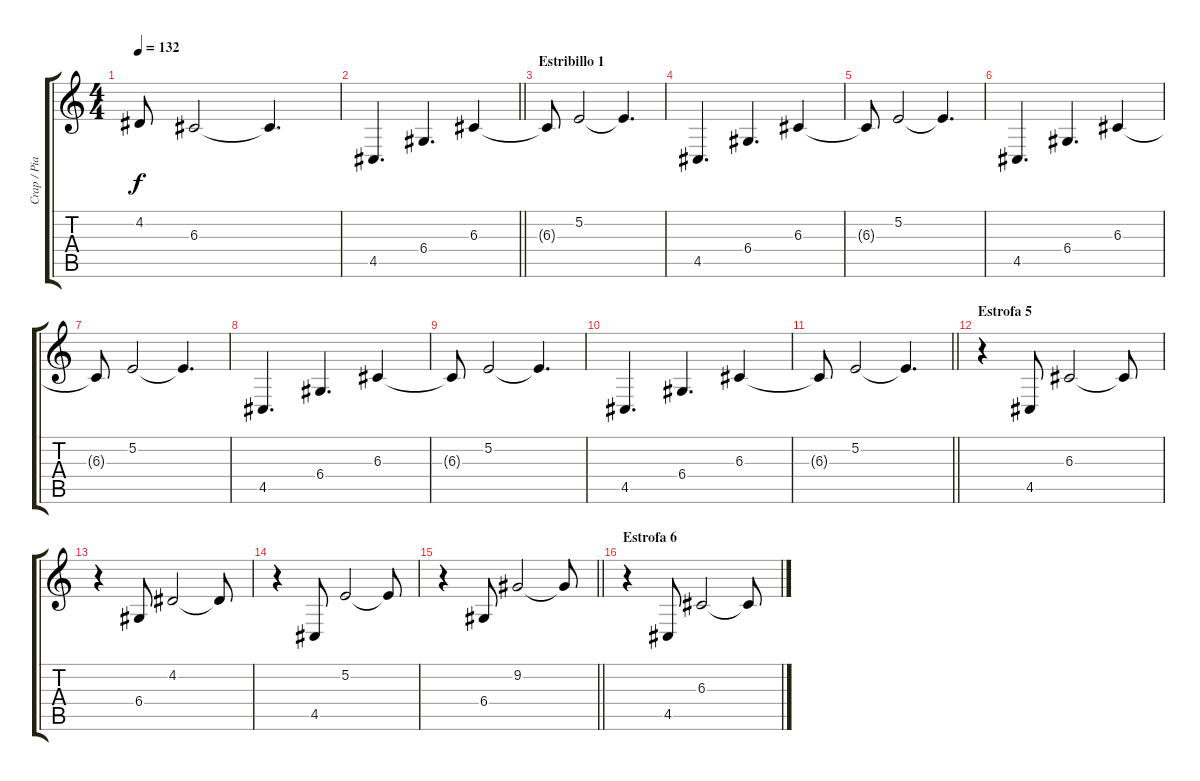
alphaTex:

\track ("Crap / Piano" "Crap / Pia") {instrument electricgrandpiano}
\staff {score tabs}
\tuning (E4 B3 G3 D3 A2 E2) {hide}
\ts (4 4)
\tempo 132
\clef g2
\ks c
4.2{t}.8{dy f} 6.3.2 6.3{t}.4{d} |
\barLineRight lightlight
4.5.4{d} 6.4.4{d} 6.3.4 |
\section ("" "Estribillo 1")
6.3{t}.8 5.2.2 5.2{t}.4{d} |
4.5.4{d} 6.4.4{d} 6.3.4 |
6.3{t}.8 5.2.2 5.2{t}.4{d} |
4.5.4{d} 6.4.4{d} 6.3.4 |
6.3{t}.8 5.2.2 5.2{t}.4{d} |
4.5.4{d} 6.4.4{d} 6.3.4 |
6.3{t}.8 5.2.2 5.2{t}.4{d} |
4.5.4{d} 6.4.4{d} 6.3.4 |
\barLineRight lightlight
6.3{t}.8 5.2.2 5.2{t}.4{d} |
\section ("" "Estrofa 5")
r.4 4.5.8 6.3.2 6.3{t}.8 |
r.4 6.4.8 4.2.2 4.2{t}.8 |
r.4 4.5.8 5.2.2 5.2{t}.8 |
\barLineRight lightlight
r.4 6.4.8 9.2.2 9.2{t}.8 |
\section ("" "Estrofa 6")
r.4 4.5.8 6.3.2 6.3{t}.8
